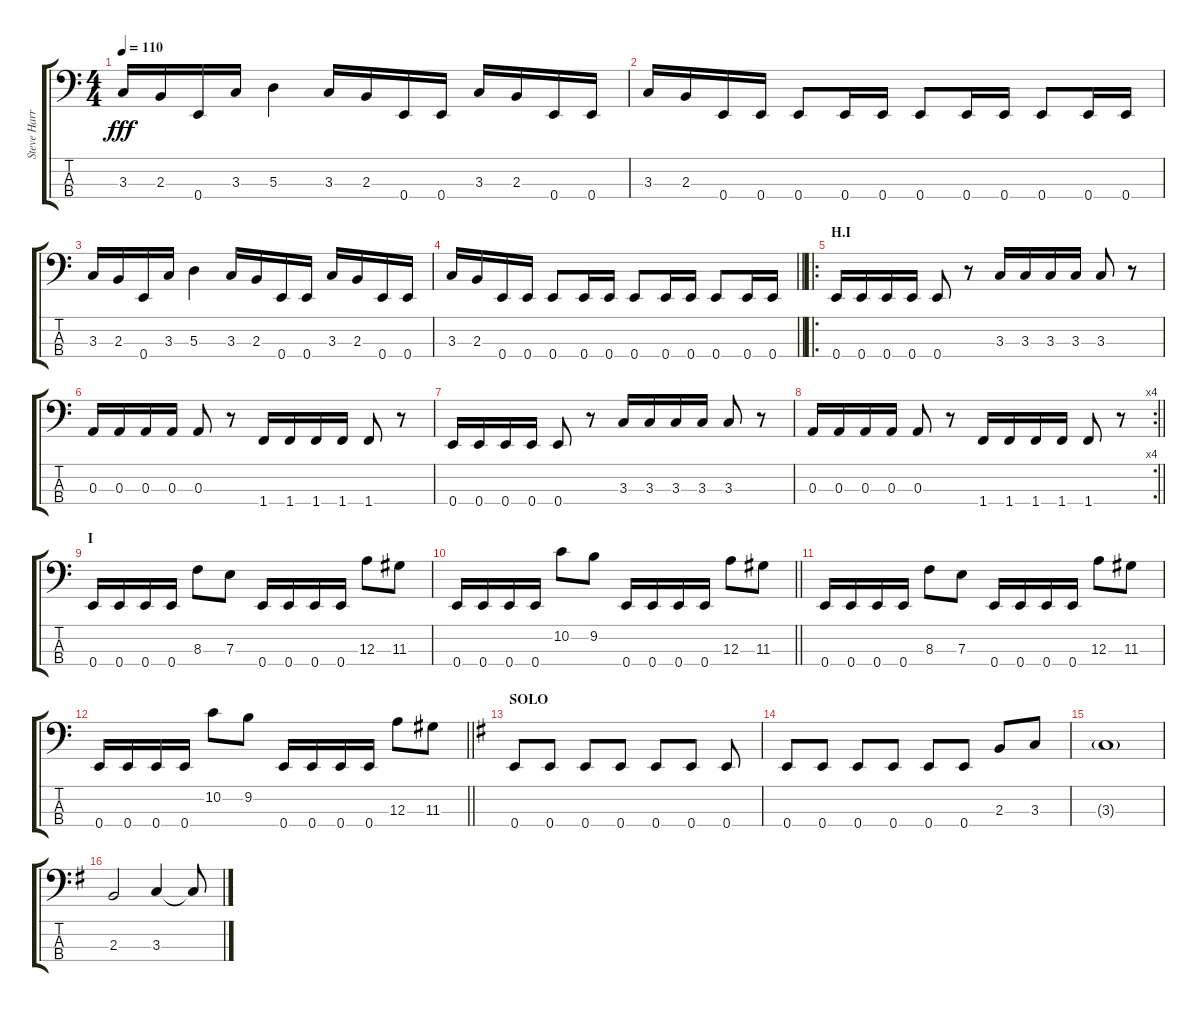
\track ("Steve Harris" "Steve Harr") {solo instrument electricbassfinger}
\staff {score tabs}
\tuning (G2 D2 A1 E1) {hide}
\ts (4 4)
\tempo 110
\clef f4
\ks c
3.3.16{dy fff} 2.3.16 0.4.16 3.3.16 5.3.4 3.3.16 2.3.16 0.4.16 0.4.16 3.3.16 2.3.16 0.4.16 0.4.16 |
3.3.16 2.3.16 0.4.16 0.4.16 0.4.8 0.4.16 0.4.16 0.4.8 0.4.16 0.4.16 0.4.8 0.4.16 0.4.16 |
3.3.16 2.3.16 0.4.16 3.3.16 5.3.4 3.3.16 2.3.16 0.4.16 0.4.16 3.3.16 2.3.16 0.4.16 0.4.16 |
\barLineRight lightlight
3.3.16 2.3.16 0.4.16 0.4.16 0.4.8 0.4.16 0.4.16 0.4.8 0.4.16 0.4.16 0.4.8 0.4.16 0.4.16 |
\ro
\section ("" "H.I")
0.4.16 0.4.16 0.4.16 0.4.16 0.4.8 r.8 3.3.16 3.3.16 3.3.16 3.3.16 3.3.8 r.8 |
0.3.16 0.3.16 0.3.16 0.3.16 0.3.8 r.8 1.4.16 1.4.16 1.4.16 1.4.16 1.4.8 r.8 |
0.4.16 0.4.16 0.4.16 0.4.16 0.4.8 r.8 3.3.16 3.3.16 3.3.16 3.3.16 3.3.8 r.8 |
\rc 4
\barLineRight lightlight
0.3.16 0.3.16 0.3.16 0.3.16 0.3.8 r.8 1.4.16 1.4.16 1.4.16 1.4.16 1.4.8 r.8 |
\section ("" "I")
0.4.16 0.4.16 0.4.16 0.4.16 8.3.8 7.3.8 0.4.16 0.4.16 0.4.16 0.4.16 12.3.8 11.3.8 |
\barLineRight lightlight
0.4.16 0.4.16 0.4.16 0.4.16 10.2.8 9.2.8 0.4.16 0.4.16 0.4.16 0.4.16 12.3.8 11.3.8 |
0.4.16 0.4.16 0.4.16 0.4.16 8.3.8 7.3.8 0.4.16 0.4.16 0.4.16 0.4.16 12.3.8 11.3.8 |
\barLineRight lightlight
0.4.16 0.4.16 0.4.16 0.4.16 10.2.8 9.2.8 0.4.16 0.4.16 0.4.16 0.4.16 12.3.8 11.3.8 |
\section ("" "SOLO")
\ks g
0.4.8 0.4.8 0.4.8 0.4.8 0.4.8 0.4.8 0.4.8 |
0.4.8 0.4.8 0.4.8 0.4.8 0.4.8 0.4.8 2.3.8 3.3.8 |
3.3{g}.1 |
2.3.2 3.3.4 3.3{t}.8
